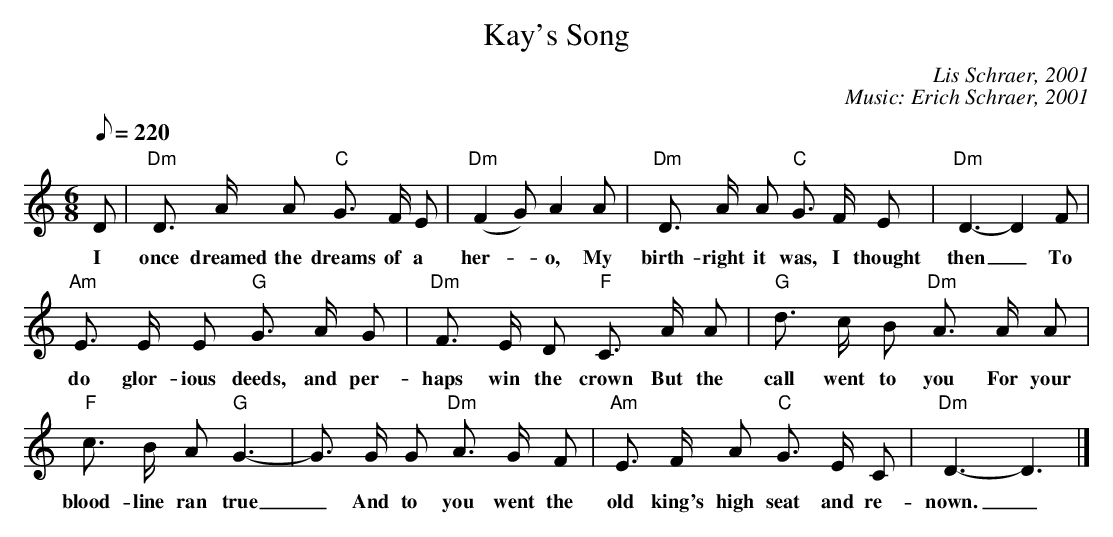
X:1
T:Kay's Song
L:1/8
C:Lis Schraer, 2001
C:Music: Erich Schraer, 2001
M:6/8
Q:1/8=220
K:DDor
D|"Dm"D> A A "C" G> F E|"Dm"(F2 G) A2 A|"Dm"D> A A "C"G> F E|"Dm"D3-D2 F|
w:I once dreamed the dreams of a her-_o, My birth-right it was, I thought then_ To
"Am"E> E E "G"G> A G|"Dm"F> E D "F"C> A A|"G"d> c B "Dm"A> A A|
w:do glor-ious deeds, and per-haps win the crown But the call went to you For your
"F"c> B A "G"G3-|G> G G "Dm"A> G F|"Am"E> F A "C"G> E C|"Dm"D3-D3|]
w:blood-line ran true_ And to you went the old king's high seat and re-nown._
